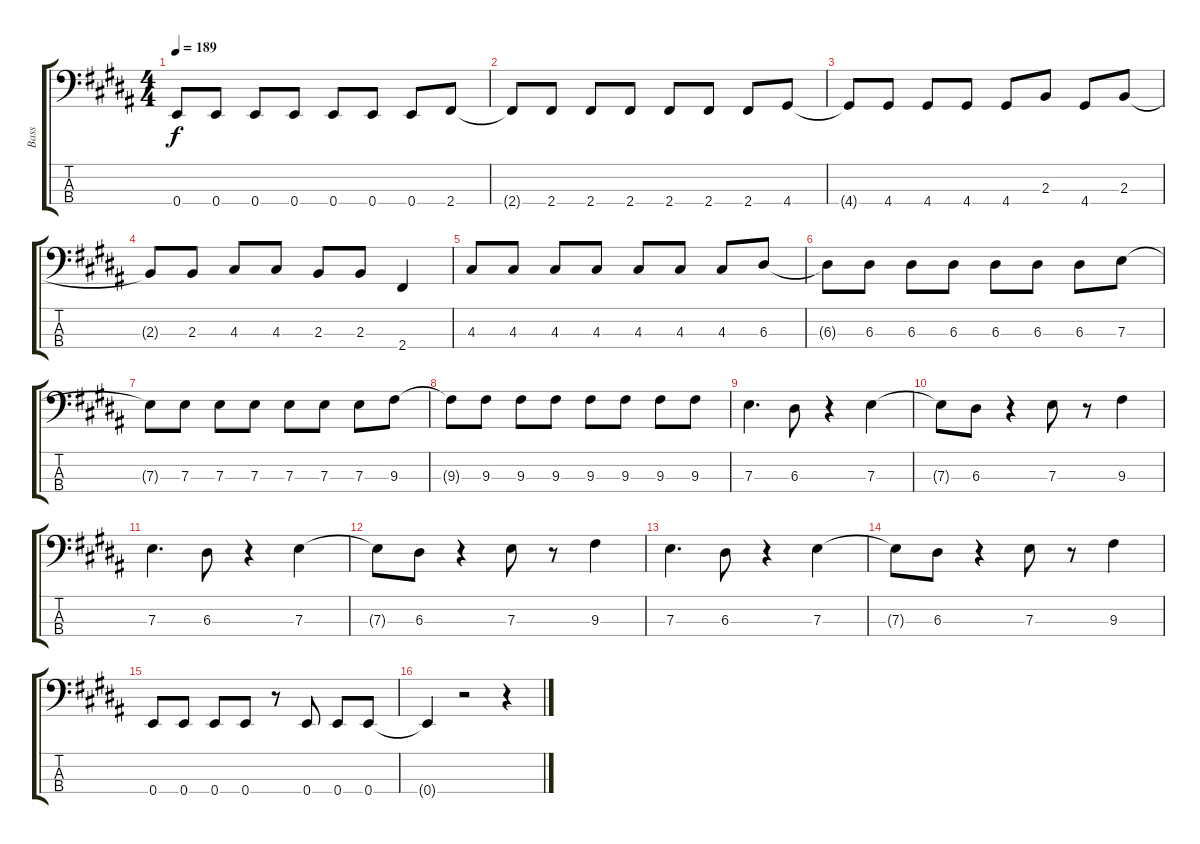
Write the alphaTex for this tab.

\track ("Bass" "Bass") {instrument electricbasspick}
\staff {score tabs}
\tuning (G2 D2 A1 E1) {hide}
\ts (4 4)
\tempo 189
\clef f4
\ks b
0.4{t}.8{dy f} 0.4.8 0.4.8 0.4.8 0.4.8 0.4.8 0.4.8 2.4.8 |
2.4{t}.8 2.4.8 2.4.8 2.4.8 2.4.8 2.4.8 2.4.8 4.4.8 |
4.4{t}.8 4.4.8 4.4.8 4.4.8 4.4.8 2.3.8 4.4.8 2.3.8 |
2.3{t}.8 2.3.8 4.3.8 4.3.8 2.3.8 2.3.8 2.4.4 |
4.3.8 4.3.8 4.3.8 4.3.8 4.3.8 4.3.8 4.3.8 6.3.8 |
6.3{t}.8 6.3.8 6.3.8 6.3.8 6.3.8 6.3.8 6.3.8 7.3.8 |
7.3{t}.8 7.3.8 7.3.8 7.3.8 7.3.8 7.3.8 7.3.8 9.3.8 |
9.3{t}.8 9.3.8 9.3.8 9.3.8 9.3.8 9.3.8 9.3.8 9.3.8 |
7.3.4{d} 6.3.8 r.4 7.3.4 |
7.3{t}.8 6.3.8 r.4 7.3.8 r.8 9.3.4 |
7.3.4{d} 6.3.8 r.4 7.3.4 |
7.3{t}.8 6.3.8 r.4 7.3.8 r.8 9.3.4 |
7.3.4{d} 6.3.8 r.4 7.3.4 |
7.3{t}.8 6.3.8 r.4 7.3.8 r.8 9.3.4 |
0.4.8 0.4.8 0.4.8 0.4.8 r.8 0.4.8 0.4.8 0.4.8 |
0.4{t}.4 r.2 r.4
